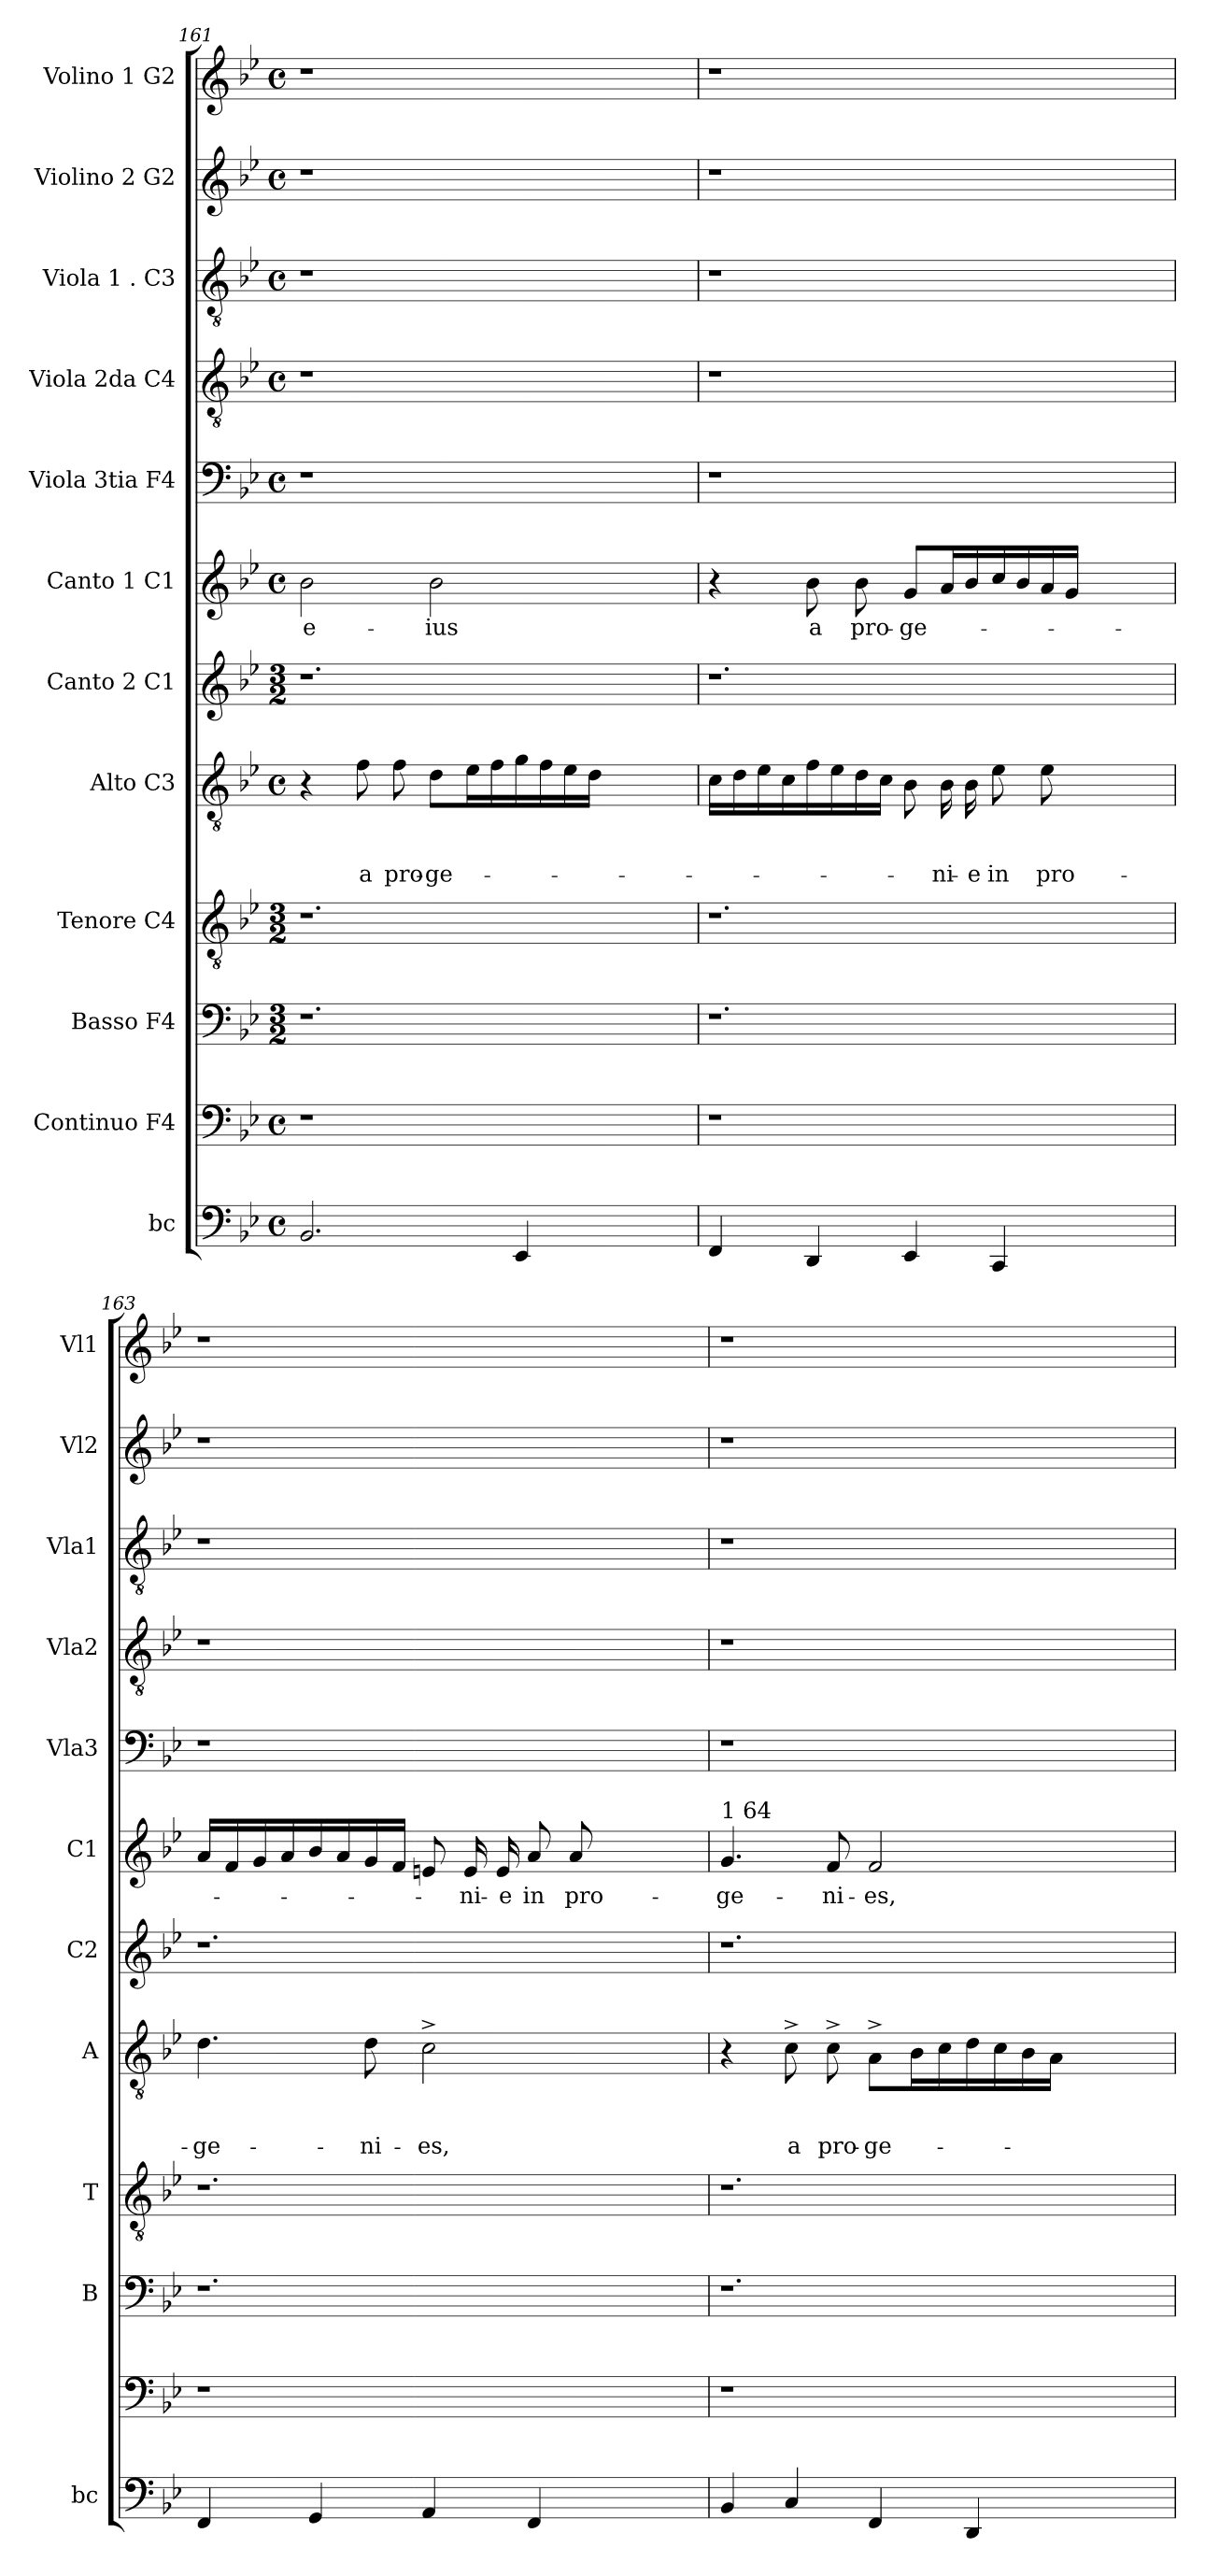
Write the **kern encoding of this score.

**kern	**kern	**kern	**kern	**kern	**text	**text	**text	**kern	**kern	**text	**kern	**kern	**kern	**kern	**kern
*part12	*part11	*part10	*part9	*part8	*part8	*part8	*part8	*part7	*part6	*part6	*part5	*part4	*part3	*part2	*part1
*staff12	*staff11	*staff10	*staff9	*staff8	*staff8	*staff8	*staff8	*staff7	*staff6	*staff6	*staff5	*staff4	*staff3	*staff2	*staff1
*I"bc	*I"Continuo F4	*I"Basso F4	*I"Tenore C4	*I"Alto C3	*	*	*	*I"Canto 2 C1	*I"Canto 1 C1	*	*I"Viola 3tia F4	*I"Viola 2da C4	*I"Viola 1 . C3	*I"Violino 2 G2	*I"Volino 1 G2
*I'bc	*	*I'B	*I'T	*I'A	*	*	*	*I'C2	*I'C1	*	*I'Vla3	*I'Vla2	*I'Vla1	*I'Vl2	*I'Vl1
*clefF4	*clefF4	*clefF4	*clefGv2	*clefGv2	*	*	*	*clefG2	*clefG2	*	*clefF4	*clefGv2	*clefGv2	*clefG2	*clefG2
*k[b-e-]	*k[b-e-]	*k[b-e-]	*k[b-e-]	*k[b-e-]	*	*	*	*k[b-e-]	*k[b-e-]	*	*k[b-e-]	*k[b-e-]	*k[b-e-]	*k[b-e-]	*k[b-e-]
*B-:	*B-:	*B-:	*B-:	*B-:	*	*	*	*B-:	*B-:	*	*B-:	*B-:	*B-:	*B-:	*B-:
*M4/4	*M4/4	*M3/2	*M3/2	*M4/4	*	*	*	*M3/2	*M4/4	*	*M4/4	*M4/4	*M4/4	*M4/4	*M4/4
*met(c)	*met(c)	*	*	*met(c)	*	*	*	*	*met(c)	*	*met(c)	*met(c)	*met(c)	*met(c)	*met(c)
=161	=161	=161	=161	=161	=161	=161	=161	=161	=161	=161	=161	=161	=161	=161	=161
!	!	!	!	!	!	!	!	!	!	!LO:LY:b	!	!	!	!	!
2.BB-/	1r	1.r	1.r	4r	.	.	.	1.r	2b-\	e-	1r	1r	1r	1r	1r
!	!	!	!	!	!	!	!LO:LY:b	!	!	!	!	!	!	!	!
.	.	.	.	8f\	.	.	a	.	.	.	.	.	.	.	.
!	!	!	!	!	!	!	!LO:LY:b	!	!	!	!	!	!	!	!
.	.	.	.	8f\	.	.	pro-	.	.	.	.	.	.	.	.
!	!	!	!	!	!	!	!LO:LY:b:rj	!	!	!LO:LY:b	!	!	!	!	!
.	.	.	.	8d\L	.	.	-ge-	.	2b-\	-ius	.	.	.	.	.
.	.	.	.	16e-\L	.	.	.	.	.	.	.	.	.	.	.
.	.	.	.	16f\	.	.	.	.	.	.	.	.	.	.	.
4EE-/	.	.	.	16g\	.	.	.	.	.	.	.	.	.	.	.
.	.	.	.	16f\	.	.	.	.	.	.	.	.	.	.	.
.	.	.	.	16e-\	.	.	.	.	.	.	.	.	.	.	.
.	.	.	.	16d\JJ	.	.	.	.	.	.	.	.	.	.	.
2ryy	2ryy	.	.	2ryy	.	.	.	.	2ryy	.	2ryy	2ryy	2ryy	2ryy	2ryy
=162	=162	=162	=162	=162	=162	=162	=162	=162	=162	=162	=162	=162	=162	=162	=162
4FF/	1r	1.r	1.r	16c\LL	.	.	.	1.r	4r	.	1r	1r	1r	1r	1r
.	.	.	.	16d\	.	.	.	.	.	.	.	.	.	.	.
.	.	.	.	16e-\	.	.	.	.	.	.	.	.	.	.	.
.	.	.	.	16c\	.	.	.	.	.	.	.	.	.	.	.
!	!	!	!	!	!	!	!	!	!	!LO:LY:b	!	!	!	!	!
4DD/	.	.	.	16f\	.	.	.	.	8b-\	a	.	.	.	.	.
.	.	.	.	16e-\	.	.	.	.	.	.	.	.	.	.	.
!	!	!	!	!	!	!	!	!	!	!LO:LY:b	!	!	!	!	!
.	.	.	.	16d\	.	.	.	.	8b-\	pro-	.	.	.	.	.
.	.	.	.	16c\JJ	.	.	.	.	.	.	.	.	.	.	.
!	!	!	!	!	!	!	!	!	!	!LO:LY:b	!	!	!	!	!
4EE-/	.	.	.	8B-\	.	.	.	.	8g/L	-ge-	.	.	.	.	.
!	!	!	!	!	!	!	!LO:LY:b	!	!	!	!	!	!	!	!
.	.	.	.	16B-\	.	.	-ni-	.	16a/L	.	.	.	.	.	.
!	!	!	!	!	!	!	!LO:LY:b:rj	!	!	!	!	!	!	!	!
.	.	.	.	16B-\	.	.	-e	.	16b-/	.	.	.	.	.	.
!	!	!	!	!	!	!	!LO:LY:b	!	!	!	!	!	!	!	!
4CC/	.	.	.	8e-\	.	.	in	.	16cc/	.	.	.	.	.	.
.	.	.	.	.	.	.	.	.	16b-/	.	.	.	.	.	.
!	!	!	!	!	!	!	!LO:LY:b	!	!	!	!	!	!	!	!
.	.	.	.	8e-\	.	.	pro-	.	16a/	.	.	.	.	.	.
.	.	.	.	.	.	.	.	.	16g/JJ	.	.	.	.	.	.
2ryy	2ryy	.	.	2ryy	.	.	.	.	2ryy	.	2ryy	2ryy	2ryy	2ryy	2ryy
=163	=163	=163	=163	=163	=163	=163	=163	=163	=163	=163	=163	=163	=163	=163	=163
!	!	!	!	!	!	!	!LO:LY:b	!	!	!	!	!	!	!	!
4FF/	1r	1.r	1.r	4.d\	.	.	-ge-	1.r	16a/LL	.	1r	1r	1r	1r	1r
.	.	.	.	.	.	.	.	.	16f/	.	.	.	.	.	.
.	.	.	.	.	.	.	.	.	16g/	.	.	.	.	.	.
.	.	.	.	.	.	.	.	.	16a/	.	.	.	.	.	.
4GG/	.	.	.	.	.	.	.	.	16b-/	.	.	.	.	.	.
.	.	.	.	.	.	.	.	.	16a/	.	.	.	.	.	.
!	!	!	!	!	!	!	!LO:LY:b	!	!	!	!	!	!	!	!
.	.	.	.	8d\	.	.	-ni-	.	16g/	.	.	.	.	.	.
.	.	.	.	.	.	.	.	.	16f/JJ	.	.	.	.	.	.
!	!	!	!	!	!	!	!LO:LY:b	!	!	!	!	!	!	!	!
4AA/	.	.	.	2c^>\	.	.	-es,	.	8en/	.	.	.	.	.	.
!	!	!	!	!	!	!	!	!	!	!LO:LY:b	!	!	!	!	!
.	.	.	.	.	.	.	.	.	16e/	-ni-	.	.	.	.	.
!	!	!	!	!	!	!	!	!	!	!LO:LY:b	!	!	!	!	!
.	.	.	.	.	.	.	.	.	16e/	-e	.	.	.	.	.
!	!	!	!	!	!	!	!	!	!	!LO:LY:b	!	!	!	!	!
4FF/	.	.	.	.	.	.	.	.	8a/	in	.	.	.	.	.
!	!	!	!	!	!	!	!	!	!	!LO:LY:b	!	!	!	!	!
.	.	.	.	.	.	.	.	.	8a/	pro-	.	.	.	.	.
2ryy	2ryy	.	.	2ryy	.	.	.	.	2ryy	.	2ryy	2ryy	2ryy	2ryy	2ryy
!!LO:LB:g=z
=164	=164	=164	=164	=164	=164	=164	=164	=164	=164	=164	=164	=164	=164	=164	=164
!	!	!	!	!	!	!	!	!	!LO:TX:a:t=1 64	!	!	!	!	!	!
!	!	!	!	!	!	!	!	!	!	!LO:LY:b	!	!	!	!	!
4BB-/	1r	1.r	1.r	4r	.	.	.	1.r	4.g/	-ge-	1r	1r	1r	1r	1r
!	!	!	!	!	!	!	!LO:LY:b	!	!	!	!	!	!	!	!
4C/	.	.	.	8c^>\	.	.	a	.	.	.	.	.	.	.	.
!	!	!	!	!	!	!	!LO:LY:b	!	!	!LO:LY:b	!	!	!	!	!
.	.	.	.	8c^>\	.	.	pro-	.	8f/	-ni-	.	.	.	.	.
!	!	!	!	!	!	!	!LO:LY:b:rj	!	!	!LO:LY:b:rj	!	!	!	!	!
4FF/	.	.	.	8A^>\L	.	.	-ge-	.	2f/	-es,	.	.	.	.	.
.	.	.	.	16B-\L	.	.	.	.	.	.	.	.	.	.	.
.	.	.	.	16c\	.	.	.	.	.	.	.	.	.	.	.
4DD/	.	.	.	16d\	.	.	.	.	.	.	.	.	.	.	.
.	.	.	.	16c\	.	.	.	.	.	.	.	.	.	.	.
.	.	.	.	16B-\	.	.	.	.	.	.	.	.	.	.	.
.	.	.	.	16A\JJ	.	.	.	.	.	.	.	.	.	.	.
2ryy	2ryy	.	.	2ryy	.	.	.	.	2ryy	.	2ryy	2ryy	2ryy	2ryy	2ryy
=	=	=	=	=	=	=	=	=	=	=	=	=	=	=	=
*-	*-	*-	*-	*-	*-	*-	*-	*-	*-	*-	*-	*-	*-	*-	*-
